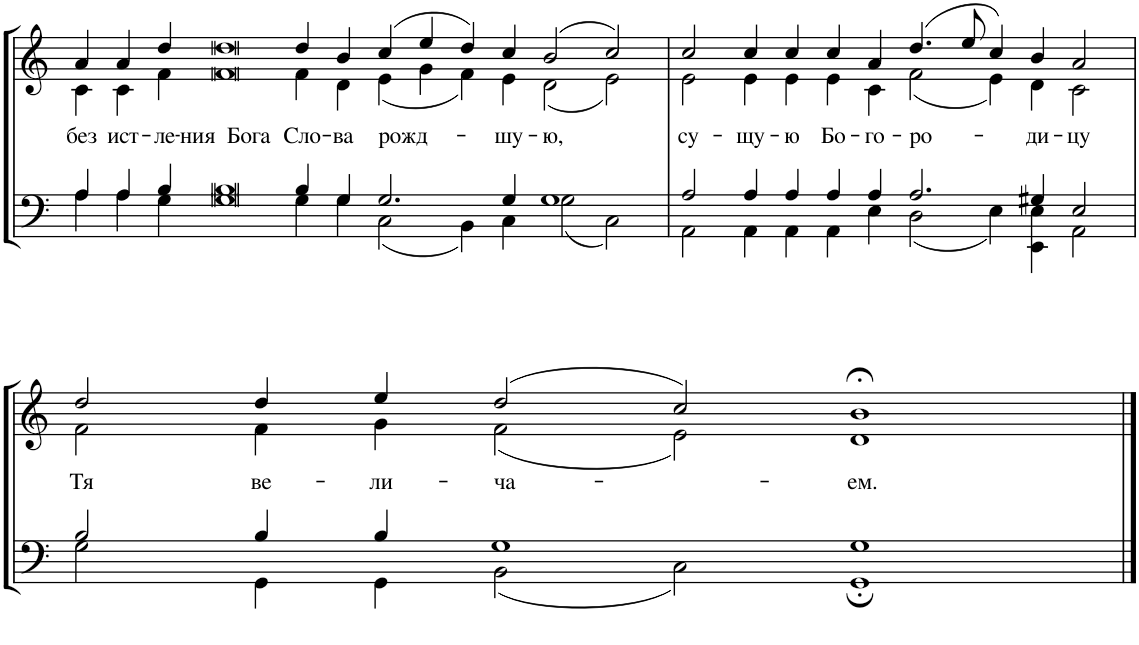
**kern	**kern	**text
*part1	*part1	*part1
*staff2	*staff1	*staff1
*I"Piano	*	*
*I'Pno.	*	*
!!LO:PB:g=z
*clefF4	*clefG2	*
*k[]	*k[]	*
*M63/4	*M63/4	*
=6	=6	=6
*^	*	*
*	*^	*	*
!	!	!	!	!LO:LY:b
*	*	*	*^	*
000ryy	4A/	4A\	4a/	4c\	без
!	!	!	!	!	!LO:LY:b
.	4A/	4A\	4a/	4c\	ист-
!	!	!	!	!	!LO:LY:b
.	4B/	4G\	4dd/	4f\	-ле-
!	!	!	!	!	!LO:LY:b
.	4B	4G	4dd	4f	-ния Бога
!	!	!	!	!	!LO:LY:b
.	4B/	4G\	4dd/	4f\	Сло-
!	!	!	!	!	!LO:LY:b
.	4G/	4G\	4b/	4d\	-ва
!	!	!	!	!	!LO:LY:b
.	2.G/	2C\	(4cc/	(4e\	рожд-
.	.	.	4ee/	4g\	.
.	.	4BB\	4dd/)	4f\)	.
!	!	!	!	!	!LO:LY:b
.	4G/	4C\	4cc/	4e\	-шу-
!	!	!	!	!	!LO:LY:b
.	1G	2G\	(2b/	(2d\	-ю,
.	.	2C\	2cc/)	2e\)	.
.	1ryy	1ryy	000ryy	000ryy	.
.	1ryy	1ryy	.	.	.
.	1ryy	1ryy	.	.	.
.	1ryy	1ryy	.	.	.
.	1ryy	1ryy	.	.	.
4%31ryy	.	.	.	.	.
.	1ryy	1ryy	.	.	.
.	1ryy	1ryy	.	.	.
.	1ryy	1ryy	.	.	.
.	1ryy	1ryy	00ryy	00ryy	.
.	1ryy	1ryy	.	.	.
.	1ryy	1ryy	.	.	.
.	1ryy	1ryy	.	.	.
.	4ryy	4ryy	4ryy	4ryy	.
=7	=7	=7	=7	=7	=7
!	!	!	!	!	!LO:LY:b
000ryy	2A/	2AA\	2cc/	2e\	су-
!	!	!	!	!	!LO:LY:b
.	4A/	4AA\	4cc/	4e\	-щу-
!	!	!	!	!	!LO:LY:b
.	4A/	4AA\	4cc/	4e\	-ю
!	!	!	!	!	!LO:LY:b
.	4A/	4AA\	4cc/	4e\	Бо-
!	!	!	!	!	!LO:LY:b
.	4A/	4E\	4a/	4c\	-го-
!	!	!	!	!	!LO:LY:b
.	2.A/	2D\	(4.dd/	(2f\	-ро-
.	.	.	8ee/	.	.
.	.	4E\	4cc/)	4e\)	.
!	!	!	!	!	!LO:LY:b
.	4G#X/	4EE\ 4E\	4b/	4d\	-ди-
!	!	!	!	!	!LO:LY:b
.	2E/	2AA\	2a/	2c\	-цу
.	1ryy	1ryy	000ryy	000ryy	.
.	1ryy	1ryy	.	.	.
.	1ryy	1ryy	.	.	.
.	1ryy	1ryy	.	.	.
.	1ryy	1ryy	.	.	.
4%31ryy	1ryy	1ryy	.	.	.
.	1ryy	1ryy	.	.	.
.	1ryy	1ryy	.	.	.
.	1ryy	1ryy	00ryy	00ryy	.
.	4%15ryy	4%15ryy	.	.	.
.	.	.	2.ryy	2.ryy	.
!!LO:LB:g=z	!!
=8	=8	=8	=8	=8	=8
!	!	!	!	!	!LO:LY:b
000ryy	2B/	2G\	2dd/	2f\	Тя
!	!	!	!	!	!LO:LY:b
.	4B/	4GG\	4dd/	4f\	ве-
!	!	!	!	!	!LO:LY:b
.	4B/	4GG\	4ee/	4g\	-ли-
!	!	!	!	!	!LO:LY:b
.	1G	2BB\	(2dd/	(2f\	-ча-
.	.	2C\	2cc/)	2e\)	.
!	!	!	!	!	!LO:LY:b
.	1G	1GG;	1b;<	1d	-ем.
.	1ryy	1ryy	000ryy	000ryy	.
.	1ryy	1ryy	.	.	.
.	1ryy	1ryy	.	.	.
.	1ryy	1ryy	.	.	.
.	1ryy	1ryy	.	.	.
4%31ryy	1ryy	1ryy	.	.	.
.	1ryy	1ryy	.	.	.
.	1ryy	1ryy	.	.	.
.	1ryy	1ryy	00ryy	00ryy	.
.	4%15ryy	4%15ryy	.	.	.
.	.	.	2.ryy	2.ryy	.
*v	*v	*v	*	*	*
*	*v	*v	*
==	==	==
*-	*-	*-
